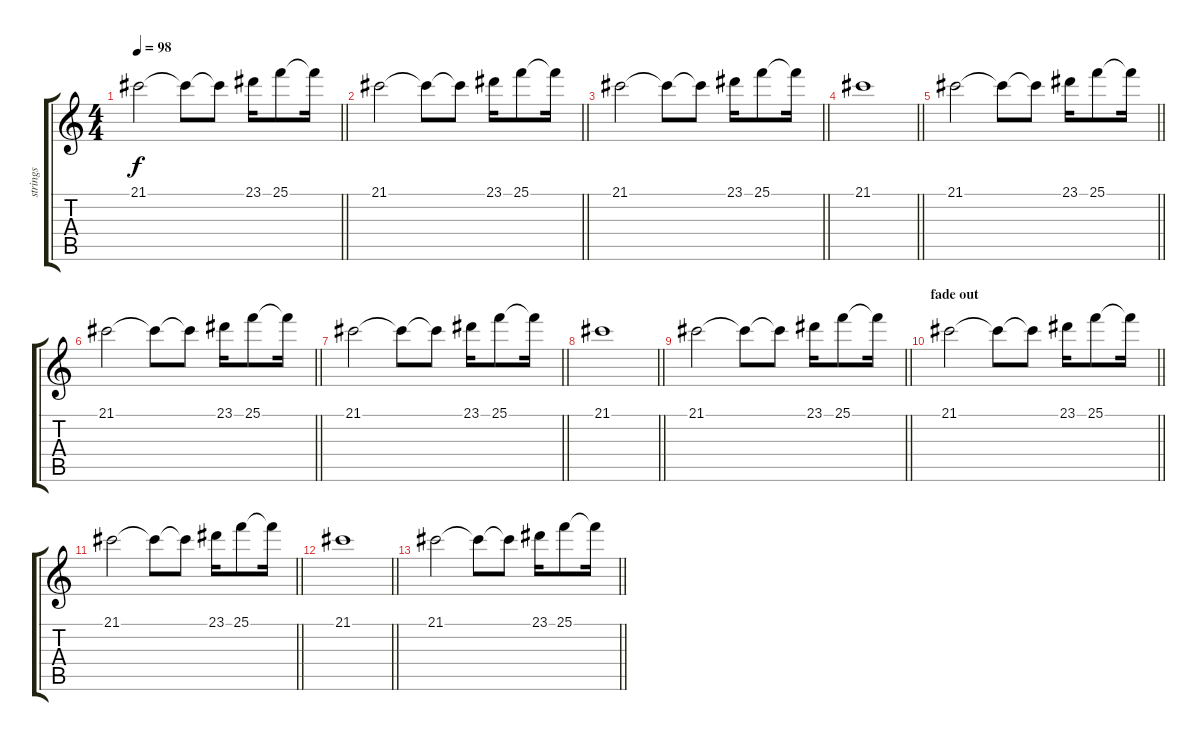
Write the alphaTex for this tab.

\track ("strings" "strings") {instrument tremolostrings}
\staff {score tabs}
\tuning (E4 B3 G3 D3 A2 E2) {hide}
\ts (4 4)
\tempo 98
\clef g2
\barLineRight lightlight
\ks c
21.1.2{dy f} 21.1{t}.8 21.1{t}.8 23.1.16 25.1.8 25.1{t}.16 |
\barLineRight lightlight
21.1.2 21.1{t}.8 21.1{t}.8 23.1.16 25.1.8 25.1{t}.16 |
\barLineRight lightlight
21.1.2 21.1{t}.8 21.1{t}.8 23.1.16 25.1.8 25.1{t}.16 |
\barLineRight lightlight
21.1.1 |
\barLineRight lightlight
21.1.2 21.1{t}.8 21.1{t}.8 23.1.16 25.1.8 25.1{t}.16 |
\barLineRight lightlight
21.1.2 21.1{t}.8 21.1{t}.8 23.1.16 25.1.8 25.1{t}.16 |
\barLineRight lightlight
21.1.2 21.1{t}.8 21.1{t}.8 23.1.16 25.1.8 25.1{t}.16 |
\barLineRight lightlight
21.1.1 |
\barLineRight lightlight
21.1.2 21.1{t}.8 21.1{t}.8 23.1.16 25.1.8 25.1{t}.16 |
\section ("" "fade out")
\barLineRight lightlight
21.1.2 21.1{t}.8 21.1{t}.8 23.1.16 25.1.8 25.1{t}.16 |
\barLineRight lightlight
21.1.2 21.1{t}.8 21.1{t}.8 23.1.16 25.1.8 25.1{t}.16 |
\barLineRight lightlight
21.1.1 |
\barLineRight lightlight
21.1.2 21.1{t}.8 21.1{t}.8 23.1.16 25.1.8 25.1{t}.16
